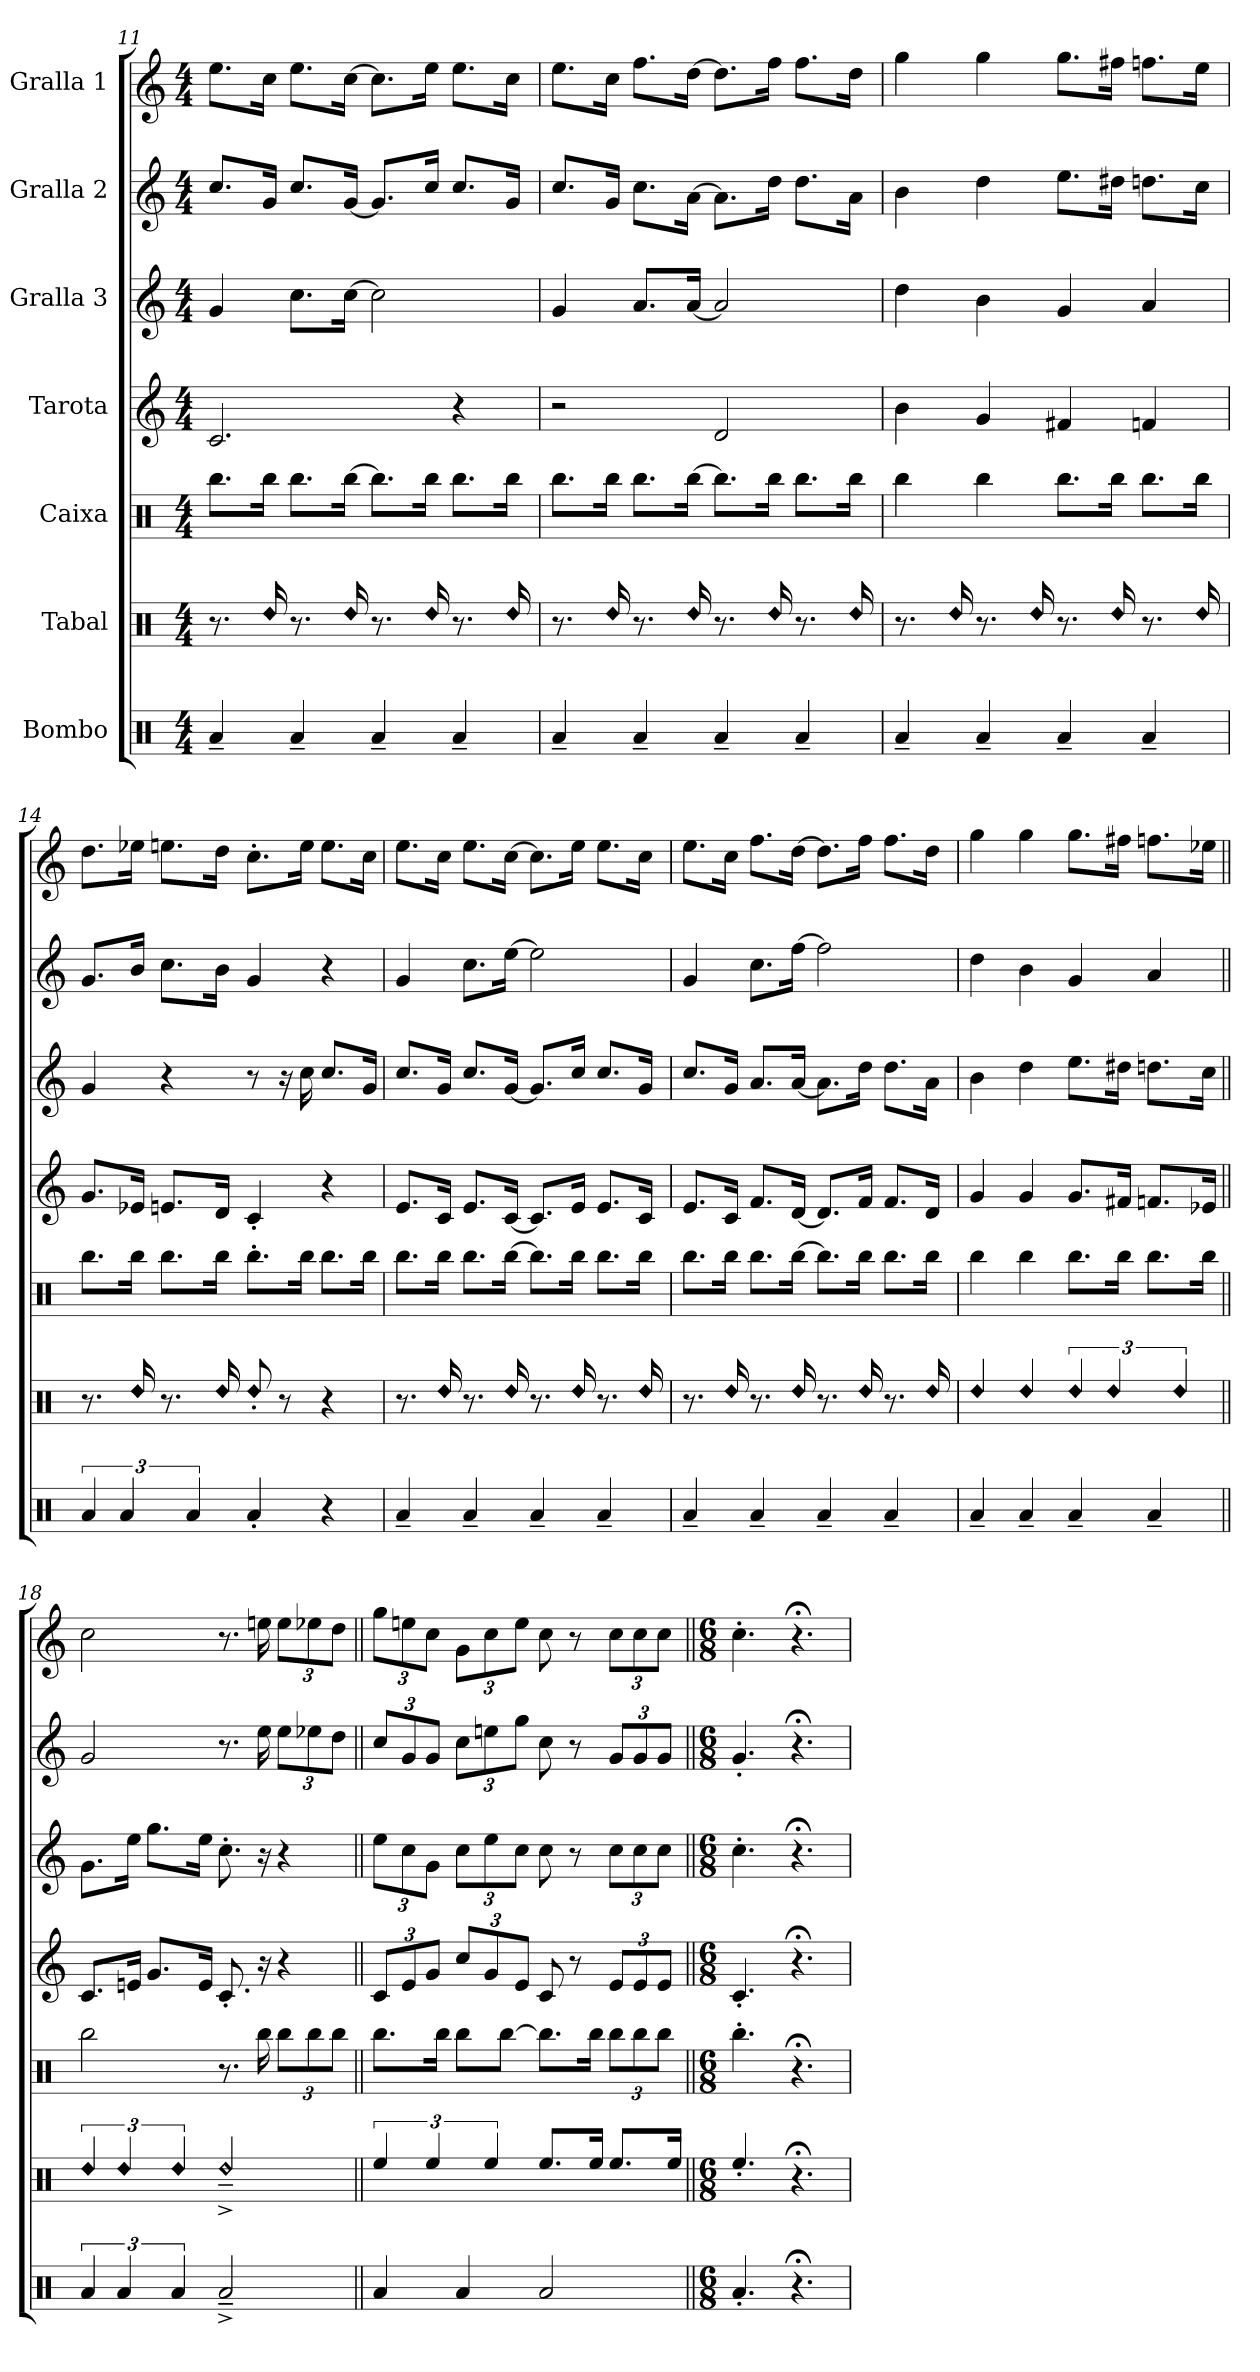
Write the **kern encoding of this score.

**kern	**kern	**kern	**kern	**kern	**kern	**kern
*part7	*part6	*part5	*part4	*part3	*part2	*part1
*staff7	*staff6	*staff5	*staff4	*staff3	*staff2	*staff1
*I"Bombo	*I"Tabal	*I"Caixa	*I"Tarota	*I"Gralla 3	*I"Gralla 2	*I"Gralla 1
!!LO:LB:g=z
*clefX	*clefX	*clefX	*clefG2	*clefG2	*clefG2	*clefG2
*k[]	*k[]	*k[]	*k[]	*k[]	*k[]	*k[]
*M4/4	*M4/4	*M4/4	*M4/4	*M4/4	*M4/4	*M4/4
=11	=11	=11	=11	=11	=11	=11
4Ra~/	8.r	8.Rbb\L	2.c/	4g/	8.cc/L	8.ee\L
!	!LO:N:head=diamond	!	!	!	!	!
.	16Rdd/	16Rbb\Jk	.	.	16g/Jk	16cc\Jk
4Ra~/	8.r	8.Rbb\L	.	8.cc\L	8.cc/L	8.ee\L
!	!LO:N:head=diamond	!	!	!	!	!
.	16Rdd/	[16Rbb\Jk	.	[16cc\Jk	[16g/Jk	[16cc\Jk
4Ra~/	8.r	8.Rbb\L]	.	2cc\]	8.g/L]	8.cc\L]
!	!LO:N:head=diamond	!	!	!	!	!
.	16Rdd/	16Rbb\Jk	.	.	16cc/Jk	16ee\Jk
4Ra~/	8.r	8.Rbb\L	4r	.	8.cc/L	8.ee\L
!	!LO:N:head=diamond	!	!	!	!	!
.	16Rdd/	16Rbb\Jk	.	.	16g/Jk	16cc\Jk
!!LO:PB:g=z
=12	=12	=12	=12	=12	=12	=12
4Ra~/	8.r	8.Rbb\L	2r	4g/	8.cc/L	8.ee\L
!	!LO:N:head=diamond	!	!	!	!	!
.	16Rdd/	16Rbb\Jk	.	.	16g/Jk	16cc\Jk
4Ra~/	8.r	8.Rbb\L	.	8.a/L	8.cc\L	8.ff\L
!	!LO:N:head=diamond	!	!	!	!	!
.	16Rdd/	[16Rbb\Jk	.	[16a/Jk	[16a\Jk	[16dd\Jk
4Ra~/	8.r	8.Rbb\L]	2d/	2a/]	8.a\L]	8.dd\L]
!	!LO:N:head=diamond	!	!	!	!	!
.	16Rdd/	16Rbb\Jk	.	.	16dd\Jk	16ff\Jk
4Ra~/	8.r	8.Rbb\L	.	.	8.dd\L	8.ff\L
!	!LO:N:head=diamond	!	!	!	!	!
.	16Rdd/	16Rbb\Jk	.	.	16a\Jk	16dd\Jk
=13	=13	=13	=13	=13	=13	=13
4Ra~/	8.r	4Rbb\	4b\	4dd\	4b\	4gg\
!	!LO:N:head=diamond	!	!	!	!	!
.	16Rdd/	.	.	.	.	.
4Ra~/	8.r	4Rbb\	4g/	4b\	4dd\	4gg\
!	!LO:N:head=diamond	!	!	!	!	!
.	16Rdd/	.	.	.	.	.
4Ra~/	8.r	8.Rbb\L	4f#X/	4g/	8.ee\L	8.gg\L
!	!LO:N:head=diamond	!	!	!	!	!
.	16Rdd/	16Rbb\Jk	.	.	16dd#X\Jk	16ff#X\Jk
4Ra~/	8.r	8.Rbb\L	4fn/	4a/	8.ddn\L	8.ffn\L
!	!LO:N:head=diamond	!	!	!	!	!
.	16Rdd/	16Rbb\Jk	.	.	16cc\Jk	16ee\Jk
=14	=14	=14	=14	=14	=14	=14
6Ra/	8.r	8.Rbb\L	8.g/L	4g/	8.g/L	8.dd\L
6Ra/	.	.	.	.	.	.
!	!LO:N:head=diamond	!	!	!	!	!
.	16Rdd/	16Rbb\Jk	16e-X/Jk	.	16b/Jk	16ee-X\Jk
.	8.r	8.Rbb\L	8.en/L	4r	8.cc\L	8.een\L
6Ra/	.	.	.	.	.	.
!	!LO:N:head=diamond	!	!	!	!	!
.	16Rdd/	16Rbb\Jk	16d/Jk	.	16b\Jk	16dd\Jk
!	!LO:N:head=diamond	!	!	!	!	!
4Ra'/	8Rdd'/	8.Rbb'\L	4c'/	8r	4g/	8.cc'\L
.	8r	.	.	16r	.	.
.	.	16Rbb\Jk	.	16cc\	.	16ee\Jk
4r	4r	8.Rbb\L	4r	8.cc/L	4r	8.ee\L
.	.	16Rbb\Jk	.	16g/Jk	.	16cc\Jk
!!LO:LB:g=z
=15	=15	=15	=15	=15	=15	=15
4Ra~/	8.r	8.Rbb\L	8.e/L	8.cc/L	4g/	8.ee\L
!	!LO:N:head=diamond	!	!	!	!	!
.	16Rdd/	16Rbb\Jk	16c/Jk	16g/Jk	.	16cc\Jk
4Ra~/	8.r	8.Rbb\L	8.e/L	8.cc/L	8.cc\L	8.ee\L
!	!LO:N:head=diamond	!	!	!	!	!
.	16Rdd/	[16Rbb\Jk	[16c/Jk	[16g/Jk	[16ee\Jk	[16cc\Jk
4Ra~/	8.r	8.Rbb\L]	8.c/L]	8.g/L]	2ee\]	8.cc\L]
!	!LO:N:head=diamond	!	!	!	!	!
.	16Rdd/	16Rbb\Jk	16e/Jk	16cc/Jk	.	16ee\Jk
4Ra~/	8.r	8.Rbb\L	8.e/L	8.cc/L	.	8.ee\L
!	!LO:N:head=diamond	!	!	!	!	!
.	16Rdd/	16Rbb\Jk	16c/Jk	16g/Jk	.	16cc\Jk
!!LO:PB:g=z
=16	=16	=16	=16	=16	=16	=16
4Ra~/	8.r	8.Rbb\L	8.e/L	8.cc/L	4g/	8.ee\L
!	!LO:N:head=diamond	!	!	!	!	!
.	16Rdd/	16Rbb\Jk	16c/Jk	16g/Jk	.	16cc\Jk
4Ra~/	8.r	8.Rbb\L	8.f/L	8.a/L	8.cc\L	8.ff\L
!	!LO:N:head=diamond	!	!	!	!	!
.	16Rdd/	[16Rbb\Jk	[16d/Jk	[16a/Jk	[16ff\Jk	[16dd\Jk
4Ra~/	8.r	8.Rbb\L]	8.d/L]	8.a\L]	2ff\]	8.dd\L]
!	!LO:N:head=diamond	!	!	!	!	!
.	16Rdd/	16Rbb\Jk	16f/Jk	16dd\Jk	.	16ff\Jk
4Ra~/	8.r	8.Rbb\L	8.f/L	8.dd\L	.	8.ff\L
!	!LO:N:head=diamond	!	!	!	!	!
.	16Rdd/	16Rbb\Jk	16d/Jk	16a\Jk	.	16dd\Jk
=17	=17	=17	=17	=17	=17	=17
!	!LO:N:head=diamond	!	!	!	!	!
4Ra~/	4Rdd/	4Rbb\	4g/	4b\	4dd\	4gg\
!	!LO:N:head=diamond	!	!	!	!	!
4Ra~/	4Rdd/	4Rbb\	4g/	4dd\	4b\	4gg\
!	!LO:N:head=diamond	!	!	!	!	!
4Ra~/	6Rdd/	8.Rbb\L	8.g/L	8.ee\L	4g/	8.gg\L
!	!LO:N:head=diamond	!	!	!	!	!
.	6Rdd/	.	.	.	.	.
.	.	16Rbb\Jk	16f#X/Jk	16dd#X\Jk	.	16ff#X\Jk
4Ra~/	.	8.Rbb\L	8.fn/L	8.ddn\L	4a/	8.ffn\L
!	!LO:N:head=diamond	!	!	!	!	!
.	6Rdd/	.	.	.	.	.
.	.	16Rbb\Jk	16e-X/Jk	16cc\Jk	.	16ee-X\Jk
=18||	=18||	=18||	=18||	=18||	=18||	=18||
!	!LO:N:head=diamond	!	!	!	!	!
6Ra/	6Rdd/	2Rbb\	8.c/L	8.g\L	2g/	2cc\
!	!LO:N:head=diamond	!	!	!	!	!
6Ra/	6Rdd/	.	.	.	.	.
.	.	.	16en/Jk	16ee\Jk	.	.
.	.	.	8.g/L	8.gg\L	.	.
!	!LO:N:head=diamond	!	!	!	!	!
6Ra/	6Rdd/	.	.	.	.	.
.	.	.	16e/Jk	16ee\Jk	.	.
!	!LO:N:head=diamond	!	!	!	!	!
2Ra~^/	2Rdd~^/	8.r	8.c'/	8.cc'\	8.r	8.r
.	.	16Rbb\	16r	16r	16ee\	16een\
*	*	*Xbrackettup	*	*	*Xbrackettup	*Xbrackettup
.	.	12Rbb\L	4r	4r	12ee\L	12ee\L
.	.	12Rbb\	.	.	12ee-X\	12ee-X\
.	.	12Rbb\J	.	.	12dd\J	12dd\J
!!LO:LB:g=z
=19||	=19||	=19||	=19||	=19||	=19||	=19||
*	*	*	*Xbrackettup	*Xbrackettup	*	*
4Ra/	6Ree/	8.Rbb\L	12c/L	12ee\L	12cc/L	12gg\L
.	.	.	12e/	12cc\	12g/	12een\
.	6Ree/	.	12g/J	12g\J	12g/J	12cc\J
.	.	16Rbb\Jk	.	.	.	.
4Ra/	.	8Rbb\L	12cc/L	12cc\L	12cc\L	12g\L
.	6Ree/	.	12g/	12ee\	12een\	12cc\
.	.	[8Rbb\J	.	.	.	.
.	.	.	12e/J	12cc\J	12gg\J	12ee\J
2Ra/	8.Ree/L	8.Rbb\L]	8c/	8cc\	8cc\	8cc\
.	.	.	8r	8r	8r	8r
.	16Ree/Jk	16Rbb\Jk	.	.	.	.
.	8.Ree/L	12Rbb\L	12e/L	12cc\L	12g/L	12cc\L
.	.	12Rbb\	12e/	12cc\	12g/	12cc\
.	.	12Rbb\J	12e/J	12cc\J	12g/J	12cc\J
.	16Ree/Jk	.	.	.	.	.
=20||	=20||	=20||	=20||	=20||	=20||	=20||
*M6/8	*M6/8	*M6/8	*M6/8	*M6/8	*M6/8	*M6/8
*	*	*	*	*	*	*MM195
4.Ra'/	4.Ree'/	4.Rbb'\	4.c'/	4.cc'\	4.g'/	4.cc'\
4.r;<	4.r;<	4.r;<	4.r;<	4.r;<	4.r;<	4.r;<
=	=	=	=	=	=	=
*-	*-	*-	*-	*-	*-	*-
